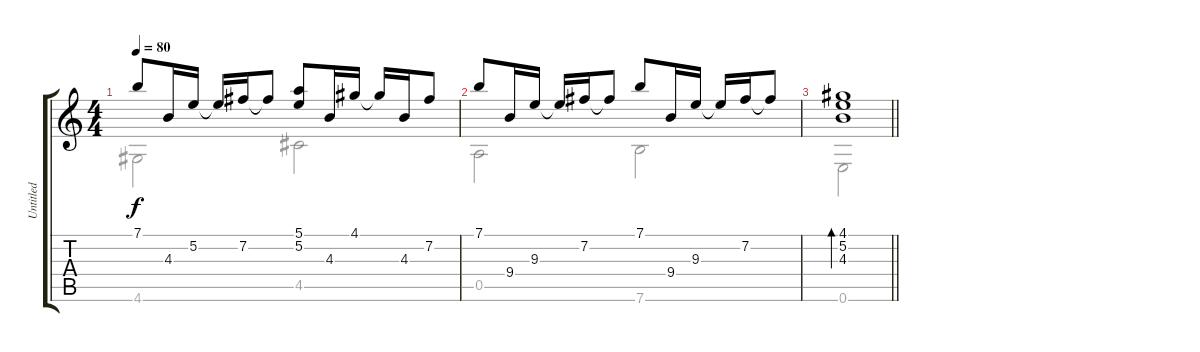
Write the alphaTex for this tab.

\track ("Untitled" "Untitled") {instrument acousticguitarnylon}
\staff {score tabs}
\tuning (E4 B3 G3 D3 A2 E2) {hide}
\voice
\ts (4 4)
\tempo 80
\clef g2
\ks c
7.1.8{dy f} 4.3.16 5.2.16 5.2{t}.16 7.2.16 7.2{t}.8 (5.1 5.2).8 4.3.16 4.1.16 4.1{t}.16 4.3.16 7.2.8 |
7.1.8 9.4.16 9.3.16 9.3{t}.16 7.2.16 7.2{t}.8 7.1.8 9.4.16 9.3.16 9.3{t}.16 7.2.16 7.2{t}.8 |
\barLineRight lightlight
(4.1 5.2 4.3).1{bd 30}
\voice
\clef g2
\ottava regular
\simile none
\ks c
4.6.2{dy f} 4.5.2 |
0.5.2 7.6.2 |
\barLineRight lightlight
0.6.2
